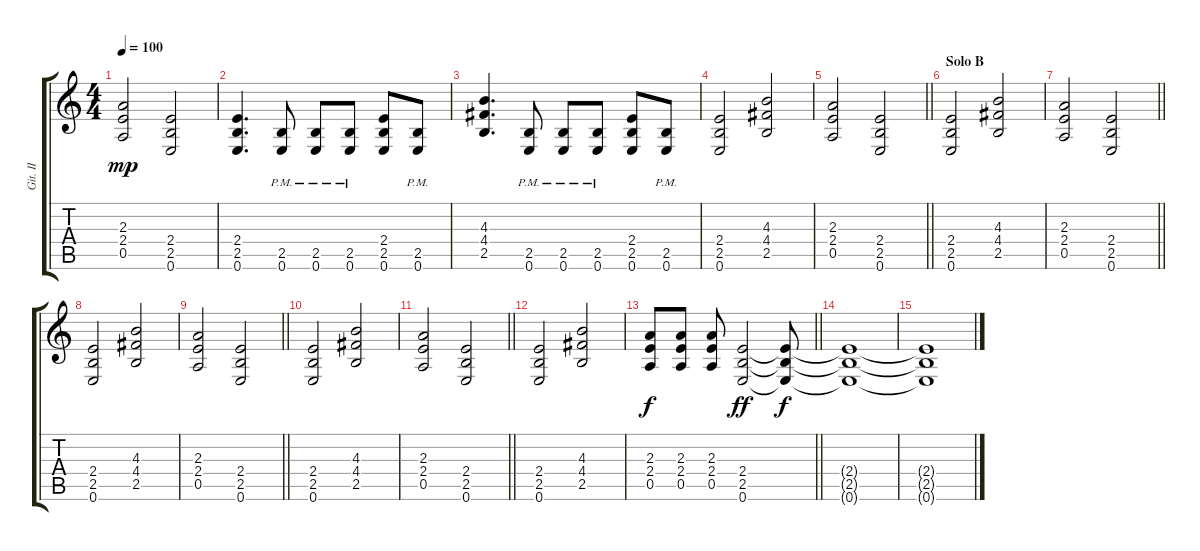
\track ("Git. II" "Git. II") {instrument distortionguitar}
\staff {score tabs}
\tuning (E4 B3 G3 D3 A2 E2) {hide}
\ts (4 4)
\tempo 100
\clef g2
\ks c
(2.3 2.4 0.5).2{dy mp} (2.4 2.5 0.6).2 |
(2.4 2.5 0.6).4{d} (2.5{pm} 0.6{pm}).8 (2.5{pm} 0.6{pm}).8 (2.5{pm} 0.6{pm}).8 (2.4 2.5 0.6).8 (2.5{pm} 0.6{pm}).8 |
(4.3 4.4 2.5).4{d} (2.5{pm} 0.6{pm}).8 (2.5{pm} 0.6{pm}).8 (2.5{pm} 0.6{pm}).8 (2.4 2.5 0.6).8 (2.5{pm} 0.6{pm}).8 |
(2.4 2.5 0.6).2 (4.3 4.4 2.5).2 |
\barLineRight lightlight
(2.3 2.4 0.5).2 (2.4 2.5 0.6).2 |
\section ("" "Solo B")
(2.4 2.5 0.6).2 (4.3 4.4 2.5).2 |
\barLineRight lightlight
(2.3 2.4 0.5).2 (2.4 2.5 0.6).2 |
(2.4 2.5 0.6).2 (4.3 4.4 2.5).2 |
\barLineRight lightlight
(2.3 2.4 0.5).2 (2.4 2.5 0.6).2 |
(2.4 2.5 0.6).2 (4.3 4.4 2.5).2 |
\barLineRight lightlight
(2.3 2.4 0.5).2 (2.4 2.5 0.6).2 |
(2.4 2.5 0.6).2 (4.3 4.4 2.5).2 |
\barLineRight lightlight
(2.3 2.4 0.5).8{dy f} (2.3 2.4 0.5).8 (2.3 2.4 0.5).8 (2.4 2.5 0.6).2{dy ff} (2.4{t} 2.5{t} 0.6{t}).8{dy f} |
(2.4{t} 2.5{t} 0.6{t}).1 |
(2.4{t} 2.5{t} 0.6{t}).1
